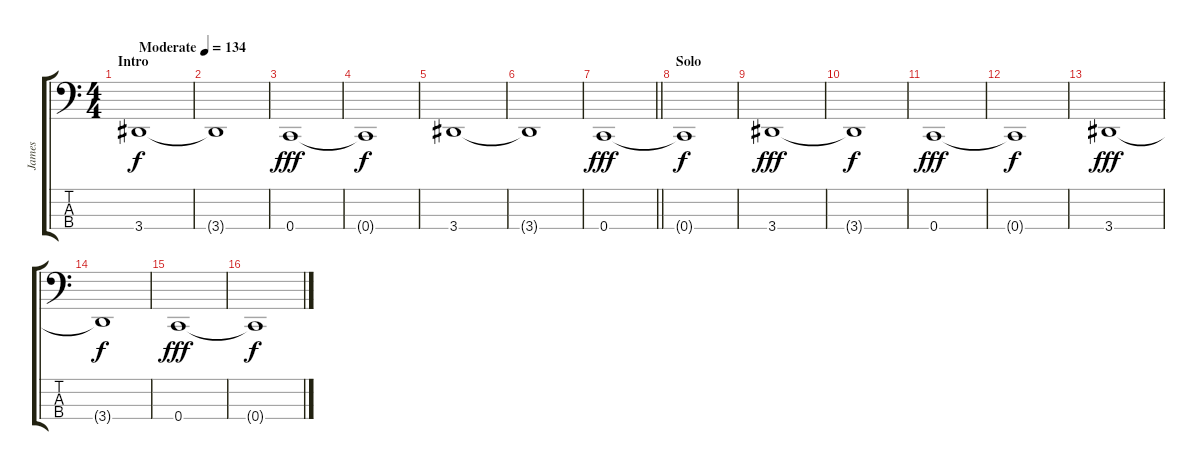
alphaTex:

\track ("James" "James") {instrument electricbassfinger}
\staff {score tabs}
\tuning (F2 C2 G1 C1) {hide}
\ts (4 4)
\section ("" "Intro")
\tempo (134 "Moderate")
\clef f4
\ks c
3.4.1{dy f instrument electricbassfinger} |
3.4{t}.1 |
0.4.1{dy fff} |
0.4{t}.1{dy f} |
3.4.1 |
3.4{t}.1 |
\barLineRight lightlight
0.4.1{dy fff} |
\section ("" "Solo")
0.4{t}.1{dy f} |
3.4.1{dy fff} |
3.4{t}.1{dy f} |
0.4.1{dy fff} |
0.4{t}.1{dy f} |
3.4.1{dy fff} |
3.4{t}.1{dy f} |
0.4.1{dy fff} |
0.4{t}.1{dy f}
